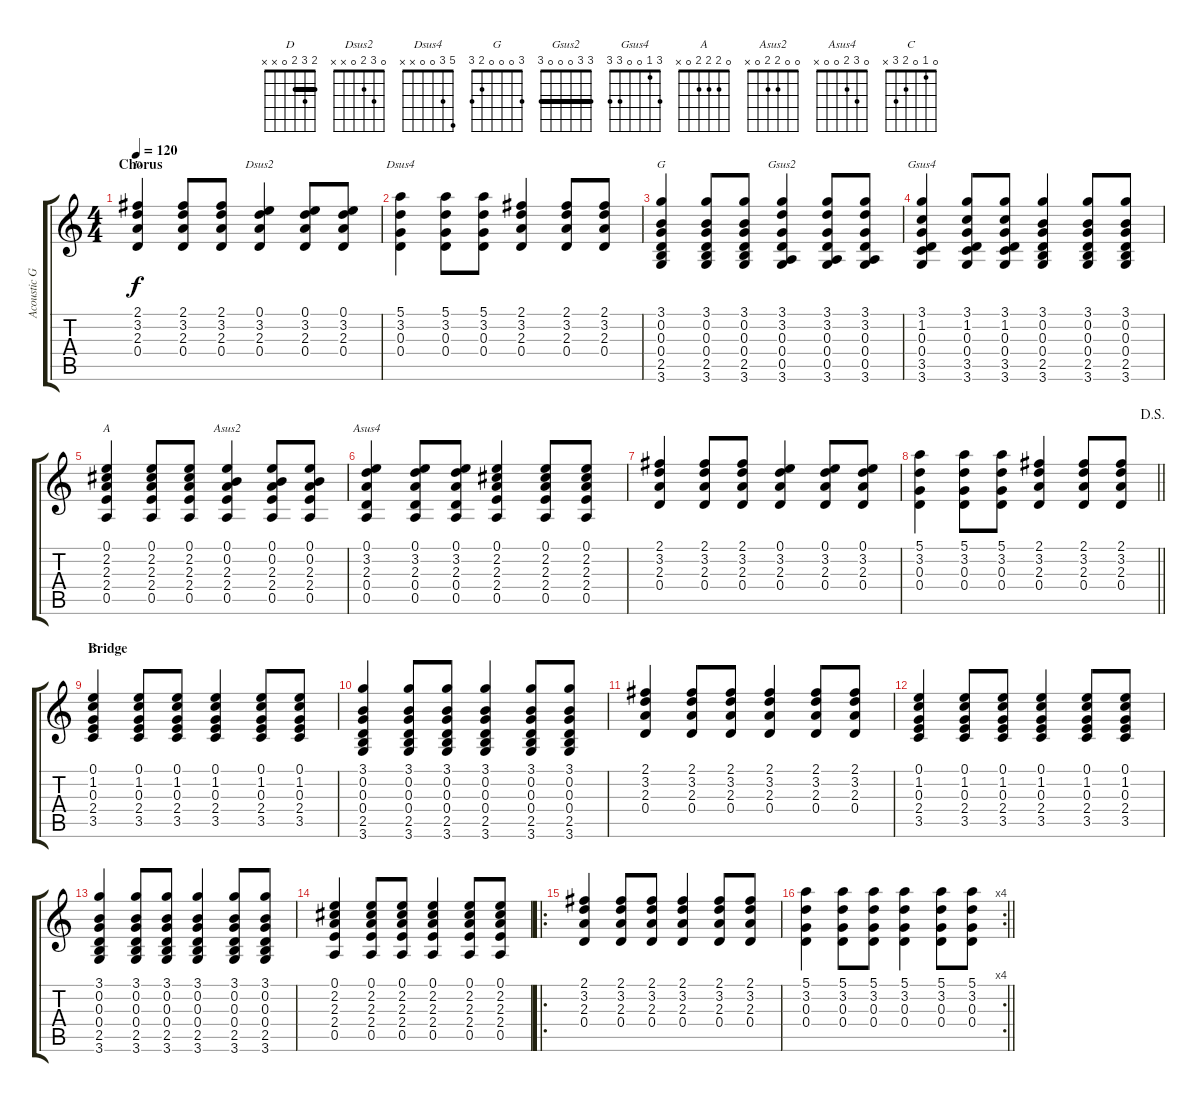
\track ("Acoustic Guitar" "Acoustic G") {instrument acousticguitarsteel}
\staff {score tabs}
\tuning (E4 B3 G3 D3 A2 E2) {hide}
\chord ("D" 2 3 2 0 x x) {barre 2}
\chord ("Dsus2" 0 3 2 0 x x)
\chord ("Dsus4" 5 3 0 0 x x)
\chord ("G" 3 0 0 0 2 3)
\chord ("Gsus2" 3 3 0 0 0 3) {barre 3}
\chord ("Gsus4" 3 1 0 0 3 3)
\chord ("A" 0 2 2 2 0 x)
\chord ("Asus2" 0 0 2 2 0 x)
\chord ("Asus4" 0 3 2 0 0 x)
\chord ("C" 0 1 0 2 3 x)
\ts (4 4)
\section ("" "Chorus")
\tempo 120
\clef g2
\ks c
(2.1 3.2 2.3 0.4).4{ch "D" dy f} (2.1 3.2 2.3 0.4).8 (2.1 3.2 2.3 0.4).8 (0.1 3.2 2.3 0.4).4{ch "Dsus2"} (0.1 3.2 2.3 0.4).8 (0.1 3.2 2.3 0.4).8 |
(5.1 3.2 0.3 0.4).4{ch "Dsus4"} (5.1 3.2 0.3 0.4).8 (5.1 3.2 0.3 0.4).8 (2.1 3.2 2.3 0.4).4 (2.1 3.2 2.3 0.4).8 (2.1 3.2 2.3 0.4).8 |
(3.1 0.2 0.3 0.4 2.5 3.6).4{ch "G"} (3.1 0.2 0.3 0.4 2.5 3.6).8 (3.1 0.2 0.3 0.4 2.5 3.6).8 (3.1 3.2 0.3 0.4 0.5 3.6).4{ch "Gsus2"} (3.1 3.2 0.3 0.4 0.5 3.6).8 (3.1 3.2 0.3 0.4 0.5 3.6).8 |
(3.1 1.2 0.3 0.4 3.5 3.6).4{ch "Gsus4"} (3.1 1.2 0.3 0.4 3.5 3.6).8 (3.1 1.2 0.3 0.4 3.5 3.6).8 (3.1 0.2 0.3 0.4 2.5 3.6).4 (3.1 0.2 0.3 0.4 2.5 3.6).8 (3.1 0.2 0.3 0.4 2.5 3.6).8 |
(0.1 2.2 2.3 2.4 0.5).4{ch "A"} (0.1 2.2 2.3 2.4 0.5).8 (0.1 2.2 2.3 2.4 0.5).8 (0.1 0.2 2.3 2.4 0.5).4{ch "Asus2"} (0.1 0.2 2.3 2.4 0.5).8 (0.1 0.2 2.3 2.4 0.5).8 |
(0.1 3.2 2.3 0.4 0.5).4{ch "Asus4"} (0.1 3.2 2.3 0.4 0.5).8 (0.1 3.2 2.3 0.4 0.5).8 (0.1 2.2 2.3 2.4 0.5).4 (0.1 2.2 2.3 2.4 0.5).8 (0.1 2.2 2.3 2.4 0.5).8 |
(2.1 3.2 2.3 0.4).4 (2.1 3.2 2.3 0.4).8 (2.1 3.2 2.3 0.4).8 (0.1 3.2 2.3 0.4).4 (0.1 3.2 2.3 0.4).8 (0.1 3.2 2.3 0.4).8 |
\jump dalsegno
\barLineRight lightlight
(5.1 3.2 0.3 0.4).4 (5.1 3.2 0.3 0.4).8 (5.1 3.2 0.3 0.4).8 (2.1 3.2 2.3 0.4).4 (2.1 3.2 2.3 0.4).8 (2.1 3.2 2.3 0.4).8 |
\section ("" "Bridge")
(0.1 1.2 0.3 2.4 3.5).4{ch "C"} (0.1 1.2 0.3 2.4 3.5).8 (0.1 1.2 0.3 2.4 3.5).8 (0.1 1.2 0.3 2.4 3.5).4 (0.1 1.2 0.3 2.4 3.5).8 (0.1 1.2 0.3 2.4 3.5).8 |
(3.1 0.2 0.3 0.4 2.5 3.6).4 (3.1 0.2 0.3 0.4 2.5 3.6).8 (3.1 0.2 0.3 0.4 2.5 3.6).8 (3.1 0.2 0.3 0.4 2.5 3.6).4 (3.1 0.2 0.3 0.4 2.5 3.6).8 (3.1 0.2 0.3 0.4 2.5 3.6).8 |
(2.1 3.2 2.3 0.4).4 (2.1 3.2 2.3 0.4).8 (2.1 3.2 2.3 0.4).8 (2.1 3.2 2.3 0.4).4 (2.1 3.2 2.3 0.4).8 (2.1 3.2 2.3 0.4).8 |
(0.1 1.2 0.3 2.4 3.5).4 (0.1 1.2 0.3 2.4 3.5).8 (0.1 1.2 0.3 2.4 3.5).8 (0.1 1.2 0.3 2.4 3.5).4 (0.1 1.2 0.3 2.4 3.5).8 (0.1 1.2 0.3 2.4 3.5).8 |
(3.1 0.2 0.3 0.4 2.5 3.6).4 (3.1 0.2 0.3 0.4 2.5 3.6).8 (3.1 0.2 0.3 0.4 2.5 3.6).8 (3.1 0.2 0.3 0.4 2.5 3.6).4 (3.1 0.2 0.3 0.4 2.5 3.6).8 (3.1 0.2 0.3 0.4 2.5 3.6).8 |
(0.1 2.2 2.3 2.4 0.5).4 (0.1 2.2 2.3 2.4 0.5).8 (0.1 2.2 2.3 2.4 0.5).8 (0.1 2.2 2.3 2.4 0.5).4 (0.1 2.2 2.3 2.4 0.5).8 (0.1 2.2 2.3 2.4 0.5).8 |
\ro
(2.1 3.2 2.3 0.4).4 (2.1 3.2 2.3 0.4).8 (2.1 3.2 2.3 0.4).8 (2.1 3.2 2.3 0.4).4 (2.1 3.2 2.3 0.4).8 (2.1 3.2 2.3 0.4).8 |
\rc 4
\barLineRight lightlight
(5.1 3.2 0.3 0.4).4 (5.1 3.2 0.3 0.4).8 (5.1 3.2 0.3 0.4).8 (5.1 3.2 0.3 0.4).4 (5.1 3.2 0.3 0.4).8 (5.1 3.2 0.3 0.4).8
